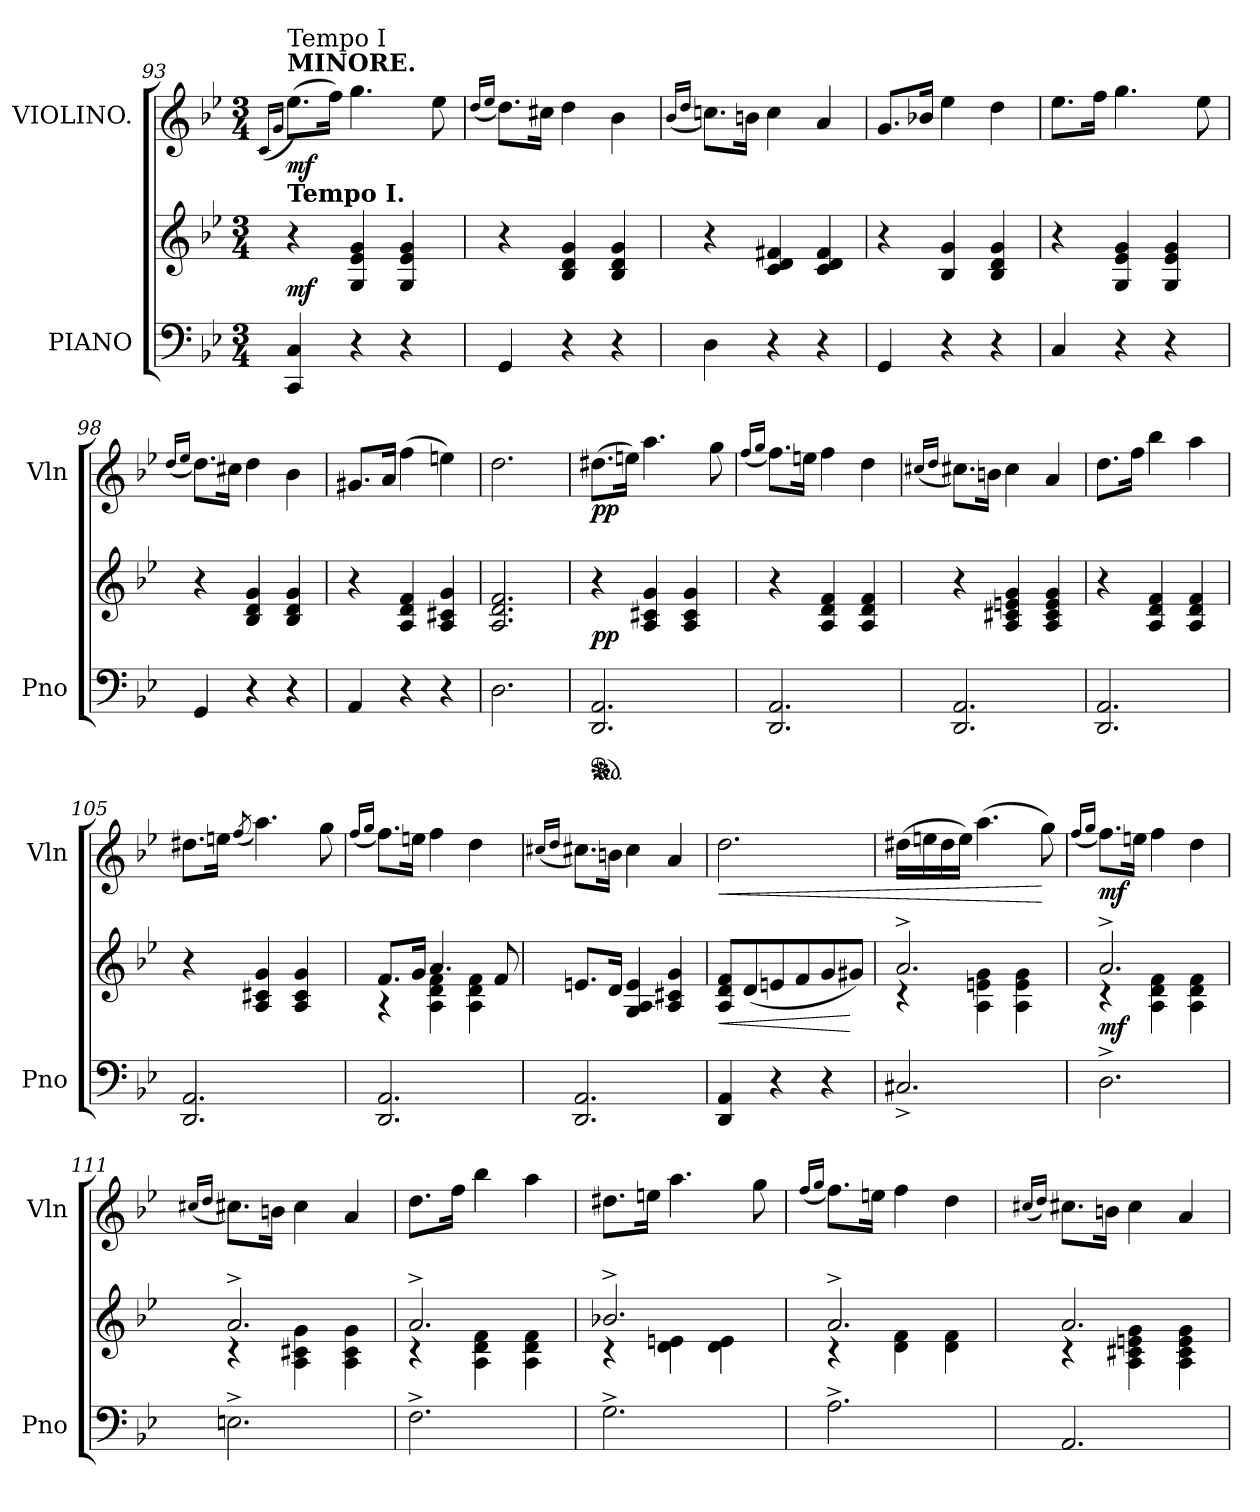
**kern	**kern	**dynam	**kern	**dynam
*part2	*part2	*part2	*part1	*part1
*staff3	*staff2	*staff2/3	*staff1	*staff1
*I"PIANO	*	*	*I"VIOLINO.	*
*I'Pno	*	*	*I'Vln	*
*clefF4	*clefG2	*	*clefG2	*
*k[b-e-]	*k[b-e-]	*	*k[b-e-]	*
*M3/4	*M3/4	*	*M3/4	*
=93	=93	=93	=93	=93
.	.	.	(16qqc/LL	.
.	.	.	16qqg/JJ	.
!	!	!	!LO:TX:a:B:t=MINORE.	!
!	!	!	!LO:TX:a:t=Tempo I	!
!	!LO:TX:a:B:t=Tempo I.	!	!	!
4CC/ 4C/	4r	mf	(8.ee-\L)	mf
.	.	.	16ff\Jk)	.
4r	4G/ 4e-/ 4g/	.	4.gg\	.
4r	4G/ 4e-/ 4g/	.	.	.
.	.	.	8ee-\	.
=94	=94	=94	=94	=94
.	.	.	(16qqdd/LL	.
.	.	.	16qqee-/JJ	.
4GG/	4r	.	8.dd\L)	.
.	.	.	16cc#X\Jk	.
4r	4B-/ 4d/ 4g/	.	4dd\	.
4r	4B-/ 4d/ 4g/	.	4b-\	.
=95	=95	=95	=95	=95
.	.	.	(16qqb-/LL	.
.	.	.	16qqdd/JJ	.
4D\	4r	.	8.ccn\L)	.
.	.	.	16bn\Jk	.
4r	4c/ 4d/ 4f#X/	.	4cc\	.
4r	4c/ 4d/ 4f#/	.	4a/	.
=96	=96	=96	=96	=96
4GG/	4r	.	8.g/L	.
.	.	.	16b-X/Jk	.
4r	4B-/ 4g/	.	4ee-\	.
4r	4B-/ 4d/ 4g/	.	4dd\	.
=97	=97	=97	=97	=97
4C/	4r	.	8.ee-\L	.
.	.	.	16ff\Jk	.
4r	4G/ 4e-/ 4g/	.	4.gg\	.
4r	4G/ 4e-/ 4g/	.	.	.
.	.	.	8ee-\	.
=98	=98	=98	=98	=98
.	.	.	(16qqdd/LL	.
.	.	.	16qqee-/JJ	.
4GG/	4r	.	8.dd\L)	.
.	.	.	16cc#X\Jk	.
4r	4B-/ 4d/ 4g/	.	4dd\	.
4r	4B-/ 4d/ 4g/	.	4b-\	.
=99	=99	=99	=99	=99
4AA/	4r	.	8.g#X/L	.
.	.	.	16a/Jk	.
4r	4A/ 4d/ 4f/	.	(4ff\	.
4r	4A/ 4c#X/ 4g/	.	4een\)	.
=100	=100	=100	=100	=100
2.D\	2.A/ 2.d/ 2.f/	.	2.dd\	.
=101	=101	=101	=101	=101
*ped	*	*	*	*
*Xped	*	*	*	*
2.DD/ 2.AA/	4r	pp	(8.dd#X\L	pp
.	.	.	16een\Jk)	.
.	4A/ 4c#X/ 4g/	.	4.aa\	.
.	4A/ 4c#/ 4g/	.	.	.
.	.	.	8gg\	.
=102	=102	=102	=102	=102
.	.	.	(16qqff/LL	.
.	.	.	16qqgg/JJ	.
2.DD/ 2.AA/	4r	.	8.ff\L)	.
.	.	.	16een\Jk	.
.	4A/ 4d/ 4f/	.	4ff\	.
.	4A/ 4d/ 4f/	.	4dd\	.
=103	=103	=103	=103	=103
.	.	.	(16qqcc#X/LL	.
.	.	.	16qqdd/JJ	.
2.DD/ 2.AA/	4r	.	8.cc#X\L)	.
.	.	.	16bn\Jk	.
.	4A/ 4c#X/ 4en/ 4g/	.	4cc#\	.
.	4A/ 4c#/ 4e/ 4g/	.	4a/	.
=104	=104	=104	=104	=104
2.DD/ 2.AA/	4r	.	8.dd\L	.
.	.	.	16ff\Jk	.
.	4A/ 4d/ 4f/	.	4bb-\	.
.	4A/ 4d/ 4f/	.	4aa\	.
=105	=105	=105	=105	=105
2.DD/ 2.AA/	4r	.	8.dd#X\L	.
.	.	.	16een\Jk	.
.	.	.	(8qff/	.
.	4A/ 4c#X/ 4g/	.	4.aa\)	.
.	4A/ 4c#/ 4g/	.	.	.
.	.	.	8gg\	.
=106	=106	=106	=106	=106
.	.	.	(16qqff/LL	.
.	.	.	16qqgg/JJ	.
*	*^	*	*	*
2.DD/ 2.AA/	8.f/L	4r	.	8.ff\L)	.
.	16g/Jk	.	.	16een\Jk	.
.	4.a/	4A\ 4d\ 4f\	.	4ff\	.
.	.	4A\ 4d\ 4f\	.	4dd\	.
.	8f/	.	.	.	.
*	*v	*v	*	*	*
=107	=107	=107	=107	=107
.	.	.	(16qqcc#X/LL	.
.	.	.	16qqdd/JJ	.
2.DD/ 2.AA/	8.en/L	.	8.cc#X\L)	.
.	16d/Jk	.	16bn\Jk	.
.	4G/ 4A/ 4e/	.	4cc#\	.
.	4A/ 4c#X/ 4g/	.	4a/	.
=108	=108	=108	=108	=108
!	!	!	!	!LO:HP:b
4DD/ 4AA/	8A/ 8d/ 8f/L	<	2.dd\	<
.	(8d/	.	.	.
4r	8en/	.	.	.
.	8f/	.	.	.
4r	8g/	.	.	.
.	8g#X/J)	[	.	.
=109	=109	=109	=109	=109
*	*^	*	*	*
2.C#X^>/	2.a^/	4r	.	(16dd#X\LL	.
.	.	.	.	16een\	.
.	.	.	.	16dd#\	.
.	.	.	.	16ee\JJ)	.
.	.	4A\ 4en\ 4g\	.	(4.aa\	.
.	.	4A\ 4e\ 4g\	.	.	.
.	.	.	.	8gg\)	[
=110	=110	=110	=110	=110	=110
.	.	.	.	(16qqff/LL	.
.	.	.	.	16qqgg/JJ	.
2.D^\	2.a^/	4r	mf	8.ff\L)	mf
.	.	.	.	16een\Jk	.
.	.	4A\ 4d\ 4f\	.	4ff\	.
.	.	4A\ 4d\ 4f\	.	4dd\	.
=111	=111	=111	=111	=111	=111
.	.	.	.	(16qqcc#X/LL	.
.	.	.	.	16qqdd/JJ	.
2.En^\	2.a^/	4r	.	8.cc#X\L)	.
.	.	.	.	16bn\Jk	.
.	.	4A\ 4c#X\ 4g\	.	4cc#\	.
.	.	4A\ 4c#\ 4g\	.	4a/	.
=112	=112	=112	=112	=112	=112
2.F^\	2.a^/	4r	.	8.dd\L	.
.	.	.	.	16ff\Jk	.
.	.	4A\ 4d\ 4f\	.	4bb-\	.
.	.	4A\ 4d\ 4f\	.	4aa\	.
=113	=113	=113	=113	=113	=113
2.G^\	2.b-X^/	4r	.	8.dd#X\L	.
.	.	.	.	16een\Jk	.
.	.	4d\ 4en\	.	4.aa\	.
.	.	4d\ 4e\	.	.	.
.	.	.	.	8gg\	.
=114	=114	=114	=114	=114	=114
.	.	.	.	(16qqff/LL	.
.	.	.	.	16qqgg/JJ	.
2.A^\	2.a^/	4r	.	8.ff\L)	.
.	.	.	.	16een\Jk	.
.	.	4d\ 4f\	.	4ff\	.
.	.	4d\ 4f\	.	4dd\	.
=115	=115	=115	=115	=115	=115
.	.	.	.	(16qqcc#X/LL	.
.	.	.	.	16qqdd/JJ)	.
2.AA/	2.a/	4r	.	8.cc#X\L	.
.	.	.	.	16bn\Jk	.
.	.	4A\ 4c#X\ 4en\ 4g\	.	4cc#\	.
.	.	4A\ 4c#\ 4e\ 4g\	.	4a/	.
*	*v	*v	*	*	*
=	=	=	=	=
*-	*-	*-	*-	*-
